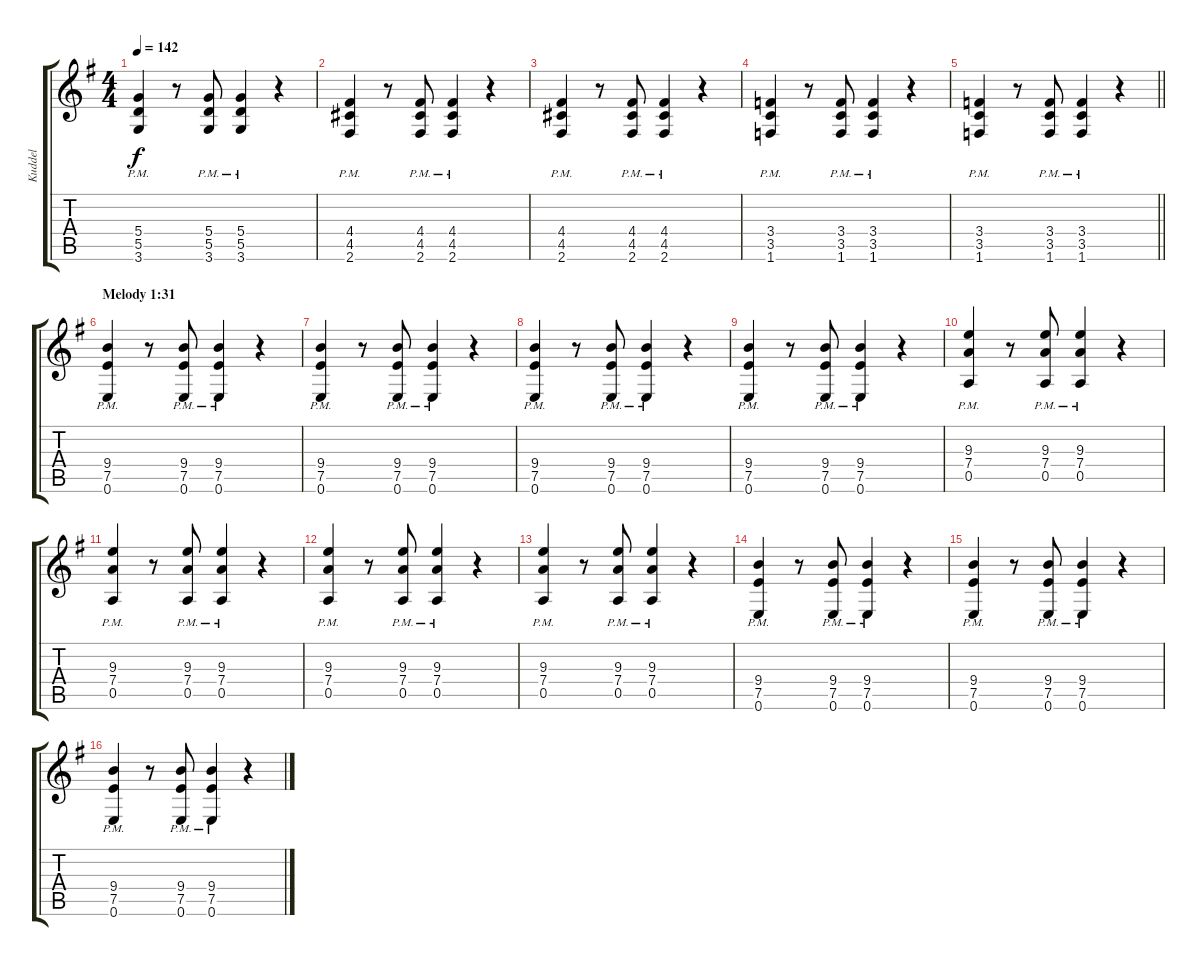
\track ("Kuddel" "Kuddel") {instrument overdrivenguitar}
\staff {score tabs}
\tuning (E4 B3 G3 D3 A2 E2) {hide}
\ts (4 4)
\tempo 142
\clef g2
\ks g
(5.4{pm} 5.5{pm} 3.6{pm}).4{dy f} r.8 (5.4{pm} 5.5{pm} 3.6{pm}).8 (5.4{pm} 5.5{pm} 3.6{pm}).4 r.4 |
(4.4{pm} 4.5{pm} 2.6{pm}).4 r.8 (4.4{pm} 4.5{pm} 2.6{pm}).8 (4.4{pm} 4.5{pm} 2.6{pm}).4 r.4 |
(4.4{pm} 4.5{pm} 2.6{pm}).4 r.8 (4.4{pm} 4.5{pm} 2.6{pm}).8 (4.4{pm} 4.5{pm} 2.6{pm}).4 r.4 |
(3.4{pm} 3.5{pm} 1.6{pm}).4 r.8 (3.4{pm} 3.5{pm} 1.6{pm}).8 (3.4{pm} 3.5{pm} 1.6{pm}).4 r.4 |
\barLineRight lightlight
(3.4{pm} 3.5{pm} 1.6{pm}).4 r.8 (3.4{pm} 3.5{pm} 1.6{pm}).8 (3.4{pm} 3.5{pm} 1.6{pm}).4 r.4 |
\section ("" "Melody 1:31")
(9.4{pm} 7.5{pm} 0.6{pm}).4 r.8 (9.4{pm} 7.5{pm} 0.6{pm}).8 (9.4{pm} 7.5{pm} 0.6{pm}).4 r.4 |
(9.4{pm} 7.5{pm} 0.6{pm}).4 r.8 (9.4{pm} 7.5{pm} 0.6{pm}).8 (9.4{pm} 7.5{pm} 0.6{pm}).4 r.4 |
(9.4{pm} 7.5{pm} 0.6{pm}).4 r.8 (9.4{pm} 7.5{pm} 0.6{pm}).8 (9.4{pm} 7.5{pm} 0.6{pm}).4 r.4 |
(9.4{pm} 7.5{pm} 0.6{pm}).4 r.8 (9.4{pm} 7.5{pm} 0.6{pm}).8 (9.4{pm} 7.5{pm} 0.6{pm}).4 r.4 |
(9.3{pm} 7.4{pm} 0.5{pm}).4 r.8 (9.3{pm} 7.4{pm} 0.5{pm}).8 (9.3{pm} 7.4{pm} 0.5{pm}).4 r.4 |
(9.3{pm} 7.4{pm} 0.5{pm}).4 r.8 (9.3{pm} 7.4{pm} 0.5{pm}).8 (9.3{pm} 7.4{pm} 0.5{pm}).4 r.4 |
(9.3{pm} 7.4{pm} 0.5{pm}).4 r.8 (9.3{pm} 7.4{pm} 0.5{pm}).8 (9.3{pm} 7.4{pm} 0.5{pm}).4 r.4 |
(9.3{pm} 7.4{pm} 0.5{pm}).4 r.8 (9.3{pm} 7.4{pm} 0.5{pm}).8 (9.3{pm} 7.4{pm} 0.5{pm}).4 r.4 |
(9.4{pm} 7.5{pm} 0.6{pm}).4 r.8 (9.4{pm} 7.5{pm} 0.6{pm}).8 (9.4{pm} 7.5{pm} 0.6{pm}).4 r.4 |
(9.4{pm} 7.5{pm} 0.6{pm}).4 r.8 (9.4{pm} 7.5{pm} 0.6{pm}).8 (9.4{pm} 7.5{pm} 0.6{pm}).4 r.4 |
(9.4{pm} 7.5{pm} 0.6{pm}).4 r.8 (9.4{pm} 7.5{pm} 0.6{pm}).8 (9.4{pm} 7.5{pm} 0.6{pm}).4 r.4
